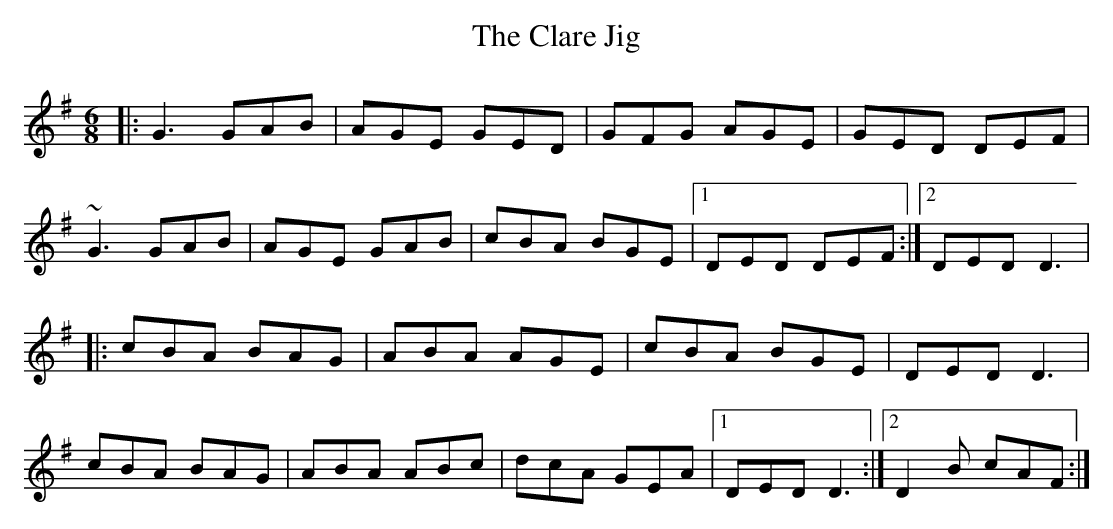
X:1
T:Clare Jig, The
M:6/8
L:1/8
K:G
|:G3 GAB|AGE GED|GFG AGE|GED DEF|
~G3 GAB|AGE GAB|cBA BGE|1 DED DEF:|2 DED D3|
|:cBA BAG|ABA AGE|cBA BGE|DED D3|
cBA BAG|ABA ABc|dcA GEA|1 DED D3:|2 D2B cAF:|
